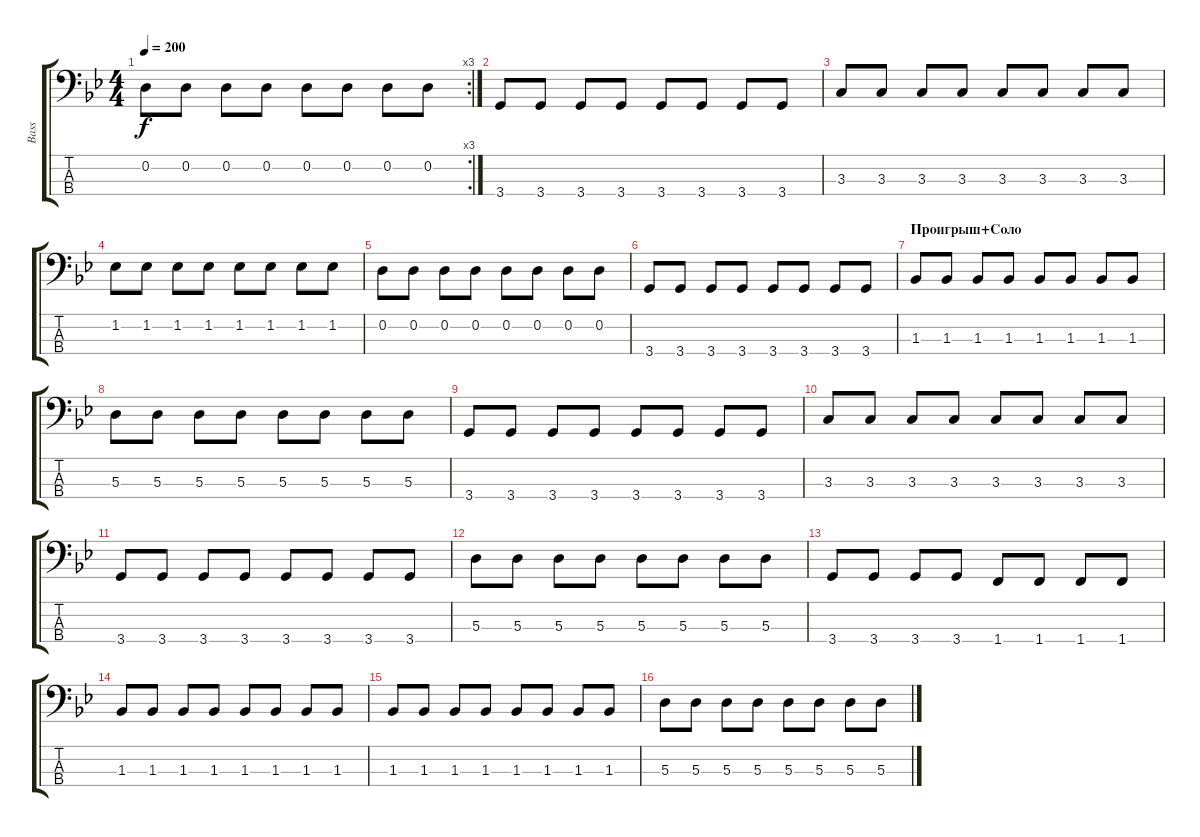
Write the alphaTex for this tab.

\track ("Bass" "Bass") {instrument electricbassfinger}
\staff {score tabs}
\tuning (G2 D2 A1 E1) {hide}
\rc 3
\ts (4 4)
\tempo 200
\clef f4
\ks bb
0.2.8{dy f} 0.2.8 0.2.8 0.2.8 0.2.8 0.2.8 0.2.8 0.2.8 |
3.4.8 3.4.8 3.4.8 3.4.8 3.4.8 3.4.8 3.4.8 3.4.8 |
3.3.8 3.3.8 3.3.8 3.3.8 3.3.8 3.3.8 3.3.8 3.3.8 |
1.2.8 1.2.8 1.2.8 1.2.8 1.2.8 1.2.8 1.2.8 1.2.8 |
0.2.8 0.2.8 0.2.8 0.2.8 0.2.8 0.2.8 0.2.8 0.2.8 |
3.4.8 3.4.8 3.4.8 3.4.8 3.4.8 3.4.8 3.4.8 3.4.8 |
\section ("" "Проигрыш+Соло")
1.3.8 1.3.8 1.3.8 1.3.8 1.3.8 1.3.8 1.3.8 1.3.8 |
5.3.8 5.3.8 5.3.8 5.3.8 5.3.8 5.3.8 5.3.8 5.3.8 |
3.4.8 3.4.8 3.4.8 3.4.8 3.4.8 3.4.8 3.4.8 3.4.8 |
3.3.8 3.3.8 3.3.8 3.3.8 3.3.8 3.3.8 3.3.8 3.3.8 |
3.4.8 3.4.8 3.4.8 3.4.8 3.4.8 3.4.8 3.4.8 3.4.8 |
5.3.8 5.3.8 5.3.8 5.3.8 5.3.8 5.3.8 5.3.8 5.3.8 |
3.4.8 3.4.8 3.4.8 3.4.8 1.4.8 1.4.8 1.4.8 1.4.8 |
1.3.8 1.3.8 1.3.8 1.3.8 1.3.8 1.3.8 1.3.8 1.3.8 |
1.3.8 1.3.8 1.3.8 1.3.8 1.3.8 1.3.8 1.3.8 1.3.8 |
5.3.8 5.3.8 5.3.8 5.3.8 5.3.8 5.3.8 5.3.8 5.3.8
